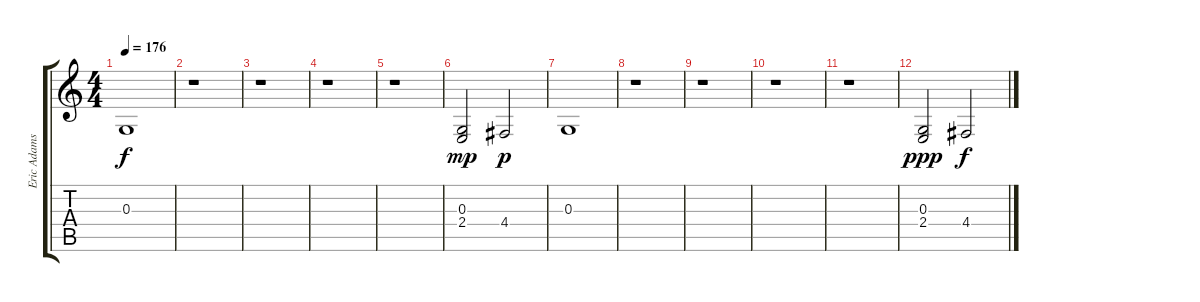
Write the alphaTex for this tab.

\track ("Eric Adams" "Eric Adams") {instrument lead6voice}
\staff {score tabs}
\tuning (E4 B3 G3 D3 A2 E2) {hide}
\ts (4 4)
\tempo 176
\clef g2
\ks c
0.3.1{dy f} |
r.1 |
r.1 |
r.1 |
r.1 |
(0.3 2.4).2{dy mp} 4.4.2{dy p} |
0.3.1 |
r.1 |
r.1 |
r.1 |
r.1 |
(0.3 2.4).2{dy ppp} 4.4.2{dy f}
